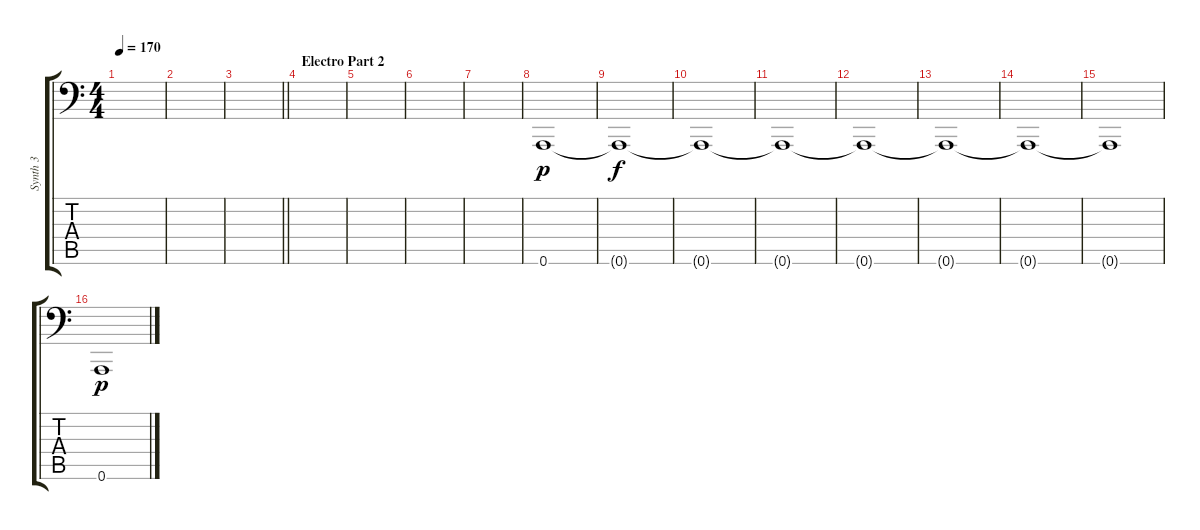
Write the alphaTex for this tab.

\track ("Synth 3" "Synth 3") {instrument stringensemble1}
\staff {score tabs}
\tuning (B3 Gb3 D3 A2 E2 A1) {hide}
\ts (4 4)
\tempo 170
\clef f4
\ks c
|
|
\barLineRight lightlight
|
\section ("" "Electro Part 2")
|
|
|
|
0.6.1{dy p} |
0.6{t}.1{dy f} |
0.6{t}.1 |
0.6{t}.1 |
0.6{t}.1 |
0.6{t}.1 |
0.6{t}.1 |
0.6{t}.1 |
0.6.1{dy p}
